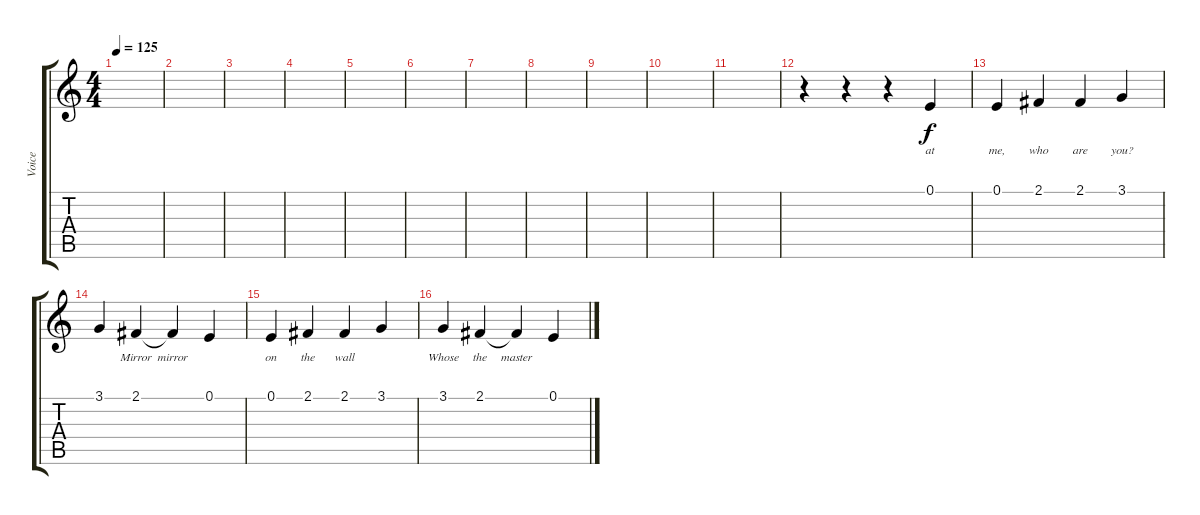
\track ("Voice" "Voice") {instrument trumpet}
\staff {score tabs}
\tuning (E4 B3 G3 D3 A2 E2) {hide}
\ts (4 4)
\tempo 125
\clef g2
\ks c
|
|
|
|
|
|
|
|
|
|
|
r.4 r.4 r.4 0.1.4{lyrics (0 "at") lyrics (1 "") lyrics (2 "") lyrics (3 "") lyrics (4 "")} |
0.1.4{lyrics (0 "me,") lyrics (1 "") lyrics (2 "") lyrics (3 "") lyrics (4 "")} 2.1.4{lyrics (0 "who") lyrics (1 "") lyrics (2 "") lyrics (3 "") lyrics (4 "")} 2.1.4{lyrics (0 "are") lyrics (1 "") lyrics (2 "") lyrics (3 "") lyrics (4 "")} 3.1.4{lyrics (0 "you?") lyrics (1 "") lyrics (2 "") lyrics (3 "") lyrics (4 "")} |
3.1.4{lyrics (0 "") lyrics (1 "") lyrics (2 "") lyrics (3 "") lyrics (4 "")} 2.1.4{lyrics (0 "Mirror") lyrics (1 "") lyrics (2 "") lyrics (3 "") lyrics (4 "")} 2.1{t}.4{lyrics (0 "mirror") lyrics (1 "") lyrics (2 "") lyrics (3 "") lyrics (4 "")} 0.1.4{lyrics (0 "") lyrics (1 "") lyrics (2 "") lyrics (3 "") lyrics (4 "")} |
0.1.4{lyrics (0 "on") lyrics (1 "") lyrics (2 "") lyrics (3 "") lyrics (4 "")} 2.1.4{lyrics (0 "the") lyrics (1 "") lyrics (2 "") lyrics (3 "") lyrics (4 "")} 2.1.4{lyrics (0 "wall") lyrics (1 "") lyrics (2 "") lyrics (3 "") lyrics (4 "")} 3.1.4{lyrics (0 "") lyrics (1 "") lyrics (2 "") lyrics (3 "") lyrics (4 "")} |
3.1.4{lyrics (0 "Whose") lyrics (1 "") lyrics (2 "") lyrics (3 "") lyrics (4 "")} 2.1.4{lyrics (0 "the") lyrics (1 "") lyrics (2 "") lyrics (3 "") lyrics (4 "")} 2.1{t}.4{lyrics (0 "master") lyrics (1 "") lyrics (2 "") lyrics (3 "") lyrics (4 "")} 0.1.4{lyrics (0 "") lyrics (1 "") lyrics (2 "") lyrics (3 "") lyrics (4 "")}
